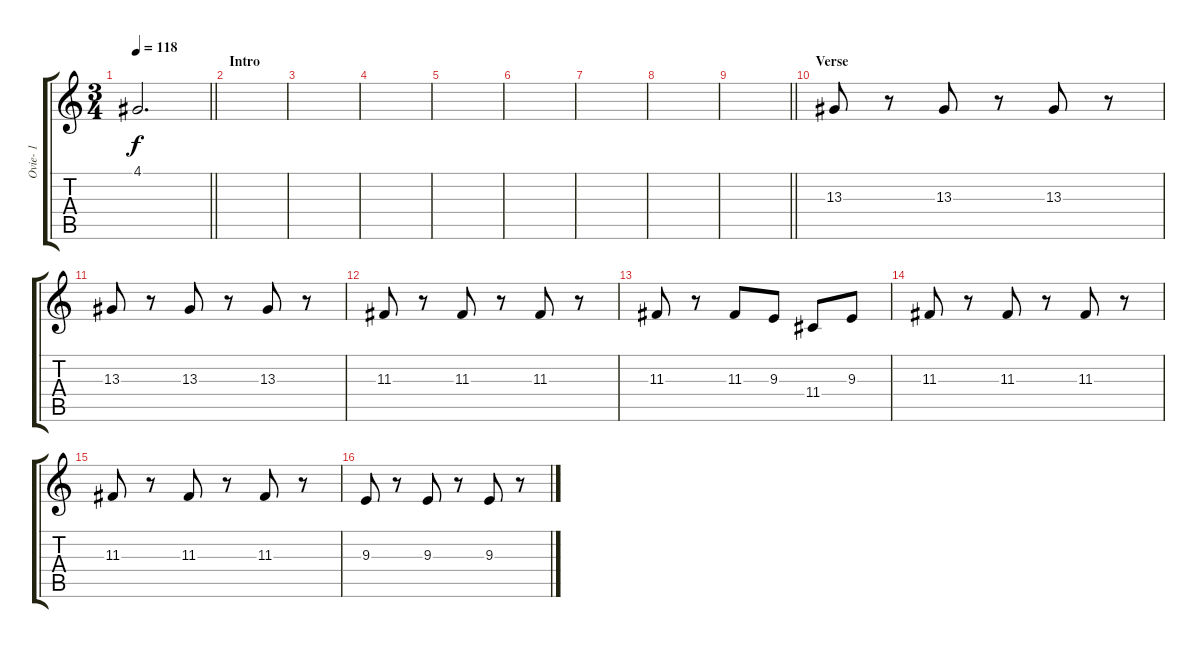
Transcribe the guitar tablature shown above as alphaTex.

\track ("Ovie- 1" "Ovie- 1") {instrument brightacousticpiano}
\staff {score tabs}
\tuning (E4 B3 G3 D3 A2 E2) {hide}
\ts (3 4)
\tempo 118
\clef g2
\barLineRight lightlight
\ks c
4.1.2{d dy f} |
\section ("" "Intro")
|
|
|
|
|
|
|
\barLineRight lightlight
|
\section ("" "Verse")
13.3.8{txt "" instrument tremolostrings} r.8 13.3.8 r.8 13.3.8 r.8 |
13.3.8 r.8 13.3.8 r.8 13.3.8 r.8 |
11.3.8 r.8 11.3.8 r.8 11.3.8 r.8 |
11.3.8 r.8 11.3.8 9.3.8 11.4.8 9.3.8 |
11.3.8 r.8 11.3.8 r.8 11.3.8 r.8 |
11.3.8 r.8 11.3.8 r.8 11.3.8 r.8 |
9.3.8 r.8 9.3.8 r.8 9.3.8 r.8
